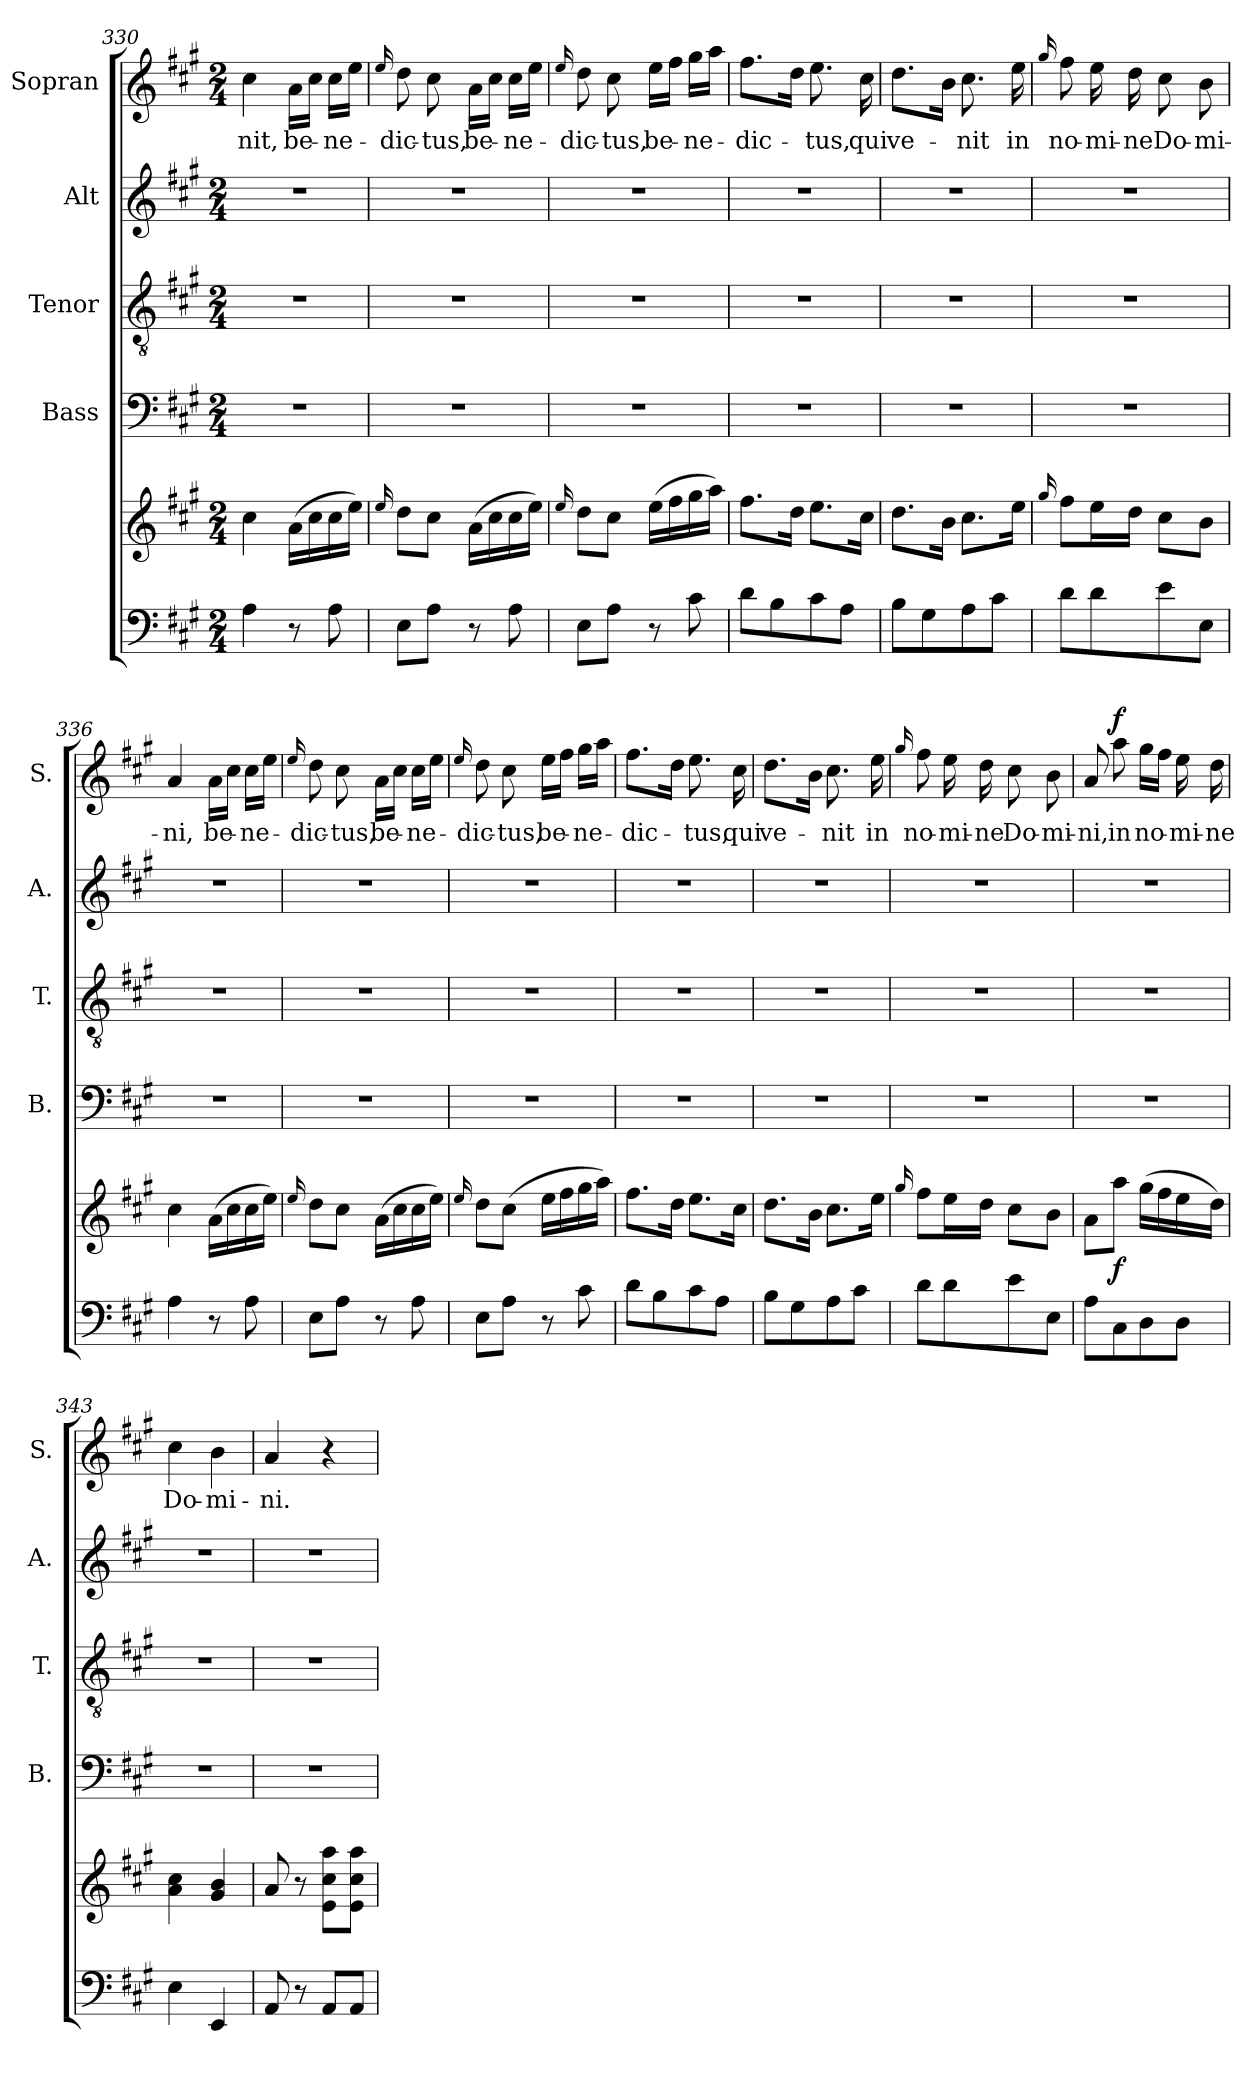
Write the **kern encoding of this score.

**kern	**kern	**dynam	**kern	**kern	**kern	**kern	**text	**dynam
*part5	*part5	*part5	*part4	*part3	*part2	*part1	*part1	*part1
*staff6	*staff5	*staff5/6	*staff4	*staff3	*staff2	*staff1	*staff1	*staff1
*	*	*	*I"Bass	*I"Tenor	*I"Alt	*I"Sopran	*	*
*	*	*	*I'B.	*I'T.	*I'A.	*I'S.	*	*
!!LO:LB:g=z
*clefF4	*clefG2	*	*clefF4	*clefGv2	*clefG2	*clefG2	*	*
*k[f#c#g#]	*k[f#c#g#]	*	*k[f#c#g#]	*k[f#c#g#]	*k[f#c#g#]	*k[f#c#g#]	*	*
*A:	*A:	*	*A:	*A:	*A:	*A:	*	*
*M2/4	*M2/4	*	*M2/4	*M2/4	*M2/4	*M2/4	*	*
=330	=330	=330	=330	=330	=330	=330	=330	=330
!	!	!	!	!	!	!	!LO:LY:b	!
4A\	4cc#\	.	2r	2r	2r	4cc#\	-nit,	.
!	!	!	!	!	!	!	!LO:LY:b	!
8r	(>16a\LL	.	.	.	.	16a\LL	be-	.
.	16cc#\	.	.	.	.	16cc#\JJ	.	.
!	!	!	!	!	!	!	!LO:LY:b	!
8A\	16cc#\	.	.	.	.	16cc#\LL	-ne-	.
.	16ee\JJ)	.	.	.	.	16ee\JJ	.	.
=331	=331	=331	=331	=331	=331	=331	=331	=331
.	16qqee/	.	.	.	.	16qqee/	.	.
!	!	!	!	!	!	!	!LO:LY:b	!
8E\L	8dd\L	.	2r	2r	2r	8dd\	-dic-	.
!	!	!	!	!	!	!	!LO:LY:b	!
8A\J	8cc#\J	.	.	.	.	8cc#\	-tus,	.
!	!	!	!	!	!	!	!LO:LY:b	!
8r	(>16a\LL	.	.	.	.	16a\LL	be-	.
.	16cc#\	.	.	.	.	16cc#\JJ	.	.
!	!	!	!	!	!	!	!LO:LY:b	!
8A\	16cc#\	.	.	.	.	16cc#\LL	-ne-	.
.	16ee\JJ)	.	.	.	.	16ee\JJ	.	.
=332	=332	=332	=332	=332	=332	=332	=332	=332
.	16qqee/	.	.	.	.	16qqee/	.	.
!	!	!	!	!	!	!	!LO:LY:b	!
8E\L	8dd\L	.	2r	2r	2r	8dd\	-dic-	.
!	!	!	!	!	!	!	!LO:LY:b	!
8A\J	8cc#\J	.	.	.	.	8cc#\	-tus,	.
!	!	!	!	!	!	!	!LO:LY:b	!
8r	(>16ee\LL	.	.	.	.	16ee\LL	be-	.
.	16ff#\	.	.	.	.	16ff#\JJ	.	.
!	!	!	!	!	!	!	!LO:LY:b	!
8c#\	16gg#\	.	.	.	.	16gg#\LL	-ne-	.
.	16aa\JJ)	.	.	.	.	16aa\JJ	.	.
=333	=333	=333	=333	=333	=333	=333	=333	=333
!	!	!	!	!	!	!	!LO:LY:b	!
8d\L	8.ff#\L	.	2r	2r	2r	8.ff#\L	-dic-	.
8B\	.	.	.	.	.	.	.	.
.	16dd\Jk	.	.	.	.	16dd\Jk	.	.
!	!	!	!	!	!	!	!LO:LY:b	!
8c#\	8.ee\L	.	.	.	.	8.ee\	-tus,	.
8A\J	.	.	.	.	.	.	.	.
!	!	!	!	!	!	!	!LO:LY:b	!
.	16cc#\Jk	.	.	.	.	16cc#\	qui	.
=334	=334	=334	=334	=334	=334	=334	=334	=334
!	!	!	!	!	!	!	!LO:LY:b	!
8B\L	8.dd\L	.	2r	2r	2r	8.dd\L	ve-	.
8G#\	.	.	.	.	.	.	.	.
.	16b\Jk	.	.	.	.	16b\Jk	.	.
!	!	!	!	!	!	!	!LO:LY:b	!
8A\	8.cc#\L	.	.	.	.	8.cc#\	-nit	.
8c#\J	.	.	.	.	.	.	.	.
!	!	!	!	!	!	!	!LO:LY:b	!
.	16ee\Jk	.	.	.	.	16ee\	in	.
!!LO:PB:g=z
=335	=335	=335	=335	=335	=335	=335	=335	=335
.	16qqgg#/	.	.	.	.	16qqgg#/	.	.
!	!	!	!	!	!	!	!LO:LY:b	!
8d\L	8ff#\L	.	2r	2r	2r	8ff#\	no-	.
!	!	!	!	!	!	!	!LO:LY:b	!
8d\	16ee\L	.	.	.	.	16ee\	-mi-	.
!	!	!	!	!	!	!	!LO:LY:b	!
.	16dd\JJ	.	.	.	.	16dd\	-ne	.
!	!	!	!	!	!	!	!LO:LY:b	!
8e\	8cc#\L	.	.	.	.	8cc#\	Do-	.
!	!	!	!	!	!	!	!LO:LY:b	!
8E\J	8b\J	.	.	.	.	8b\	-mi-	.
=336	=336	=336	=336	=336	=336	=336	=336	=336
!	!	!	!	!	!	!	!LO:LY:b	!
4A\	4cc#\	.	2r	2r	2r	4a/	-ni,	.
!	!	!	!	!	!	!	!LO:LY:b	!
8r	(>16a\LL	.	.	.	.	16a\LL	be-	.
.	16cc#\	.	.	.	.	16cc#\JJ	.	.
!	!	!	!	!	!	!	!LO:LY:b	!
8A\	16cc#\	.	.	.	.	16cc#\LL	-ne-	.
.	16ee\JJ)	.	.	.	.	16ee\JJ	.	.
=337	=337	=337	=337	=337	=337	=337	=337	=337
.	16qqee/	.	.	.	.	16qqee/	.	.
!	!	!	!	!	!	!	!LO:LY:b	!
8E\L	8dd\L	.	2r	2r	2r	8dd\	-dic-	.
!	!	!	!	!	!	!	!LO:LY:b	!
8A\J	8cc#\J	.	.	.	.	8cc#\	-tus,	.
!	!	!	!	!	!	!	!LO:LY:b	!
8r	(>16a\LL	.	.	.	.	16a\LL	be-	.
.	16cc#\	.	.	.	.	16cc#\JJ	.	.
!	!	!	!	!	!	!	!LO:LY:b	!
8A\	16cc#\	.	.	.	.	16cc#\LL	-ne-	.
.	16ee\JJ)	.	.	.	.	16ee\JJ	.	.
=338	=338	=338	=338	=338	=338	=338	=338	=338
.	16qqee/	.	.	.	.	16qqee/	.	.
!	!	!	!	!	!	!	!LO:LY:b	!
8E\L	8dd\L	.	2r	2r	2r	8dd\	-dic-	.
!	!	!	!	!	!	!	!LO:LY:b	!
8A\J	(>8cc#\J	.	.	.	.	8cc#\	-tus,	.
!	!	!	!	!	!	!	!LO:LY:b	!
8r	16ee\LL	.	.	.	.	16ee\LL	be-	.
.	16ff#\	.	.	.	.	16ff#\JJ	.	.
!	!	!	!	!	!	!	!LO:LY:b	!
8c#\	16gg#\	.	.	.	.	16gg#\LL	-ne-	.
.	16aa\JJ)	.	.	.	.	16aa\JJ	.	.
=339	=339	=339	=339	=339	=339	=339	=339	=339
!	!	!	!	!	!	!	!LO:LY:b	!
8d\L	8.ff#\L	.	2r	2r	2r	8.ff#\L	-dic-	.
8B\	.	.	.	.	.	.	.	.
.	16dd\Jk	.	.	.	.	16dd\Jk	.	.
!	!	!	!	!	!	!	!LO:LY:b	!
8c#\	8.ee\L	.	.	.	.	8.ee\	-tus,	.
8A\J	.	.	.	.	.	.	.	.
!	!	!	!	!	!	!	!LO:LY:b	!
.	16cc#\Jk	.	.	.	.	16cc#\	qui	.
!!LO:LB:g=z
=340	=340	=340	=340	=340	=340	=340	=340	=340
!	!	!	!	!	!	!	!LO:LY:b	!
8B\L	8.dd\L	.	2r	2r	2r	8.dd\L	ve-	.
8G#\	.	.	.	.	.	.	.	.
.	16b\Jk	.	.	.	.	16b\Jk	.	.
!	!	!	!	!	!	!	!LO:LY:b	!
8A\	8.cc#\L	.	.	.	.	8.cc#\	-nit	.
8c#\J	.	.	.	.	.	.	.	.
!	!	!	!	!	!	!	!LO:LY:b	!
.	16ee\Jk	.	.	.	.	16ee\	in	.
=341	=341	=341	=341	=341	=341	=341	=341	=341
.	16qqgg#/	.	.	.	.	16qqgg#/	.	.
!	!	!	!	!	!	!	!LO:LY:b	!
8d\L	8ff#\L	.	2r	2r	2r	8ff#\	no-	.
!	!	!	!	!	!	!	!LO:LY:b	!
8d\	16ee\L	.	.	.	.	16ee\	-mi-	.
!	!	!	!	!	!	!	!LO:LY:b	!
.	16dd\JJ	.	.	.	.	16dd\	-ne	.
!	!	!	!	!	!	!	!LO:LY:b	!
8e\	8cc#\L	.	.	.	.	8cc#\	Do-	.
!	!	!	!	!	!	!	!LO:LY:b	!
8E\J	8b\J	.	.	.	.	8b\	-mi-	.
=342	=342	=342	=342	=342	=342	=342	=342	=342
!	!	!	!	!	!	!	!LO:LY:b	!
8A\L	8a\L	.	2r	2r	2r	8a/	-ni,	.
!	!	!LO:DY:b	!	!	!	!	!LO:LY:b	!LO:DY:a
8C#\	8aa\J	f	.	.	.	8aa\	in	f
!	!	!	!	!	!	!	!LO:LY:b	!
8D\	(>16gg#\LL	.	.	.	.	16gg#\LL	no-	.
.	16ff#\	.	.	.	.	16ff#\JJ	.	.
!	!	!	!	!	!	!	!LO:LY:b	!
8D\J	16ee\	.	.	.	.	16ee\	-mi-	.
!	!	!	!	!	!	!	!LO:LY:b	!
.	16dd\JJ)	.	.	.	.	16dd\	-ne	.
=343	=343	=343	=343	=343	=343	=343	=343	=343
!	!	!	!	!	!	!	!LO:LY:b	!
4E\	4a\ 4cc#\	.	2r	2r	2r	4cc#\	Do-	.
!	!	!	!	!	!	!	!LO:LY:b	!
4EE/	4g#/ 4b/	.	.	.	.	4b\	-mi-	.
=344	=344	=344	=344	=344	=344	=344	=344	=344
!	!	!	!	!	!	!	!LO:LY:b	!
8AA/	8a/	.	2r	2r	2r	4a/	-ni.	.
8r	8r	.	.	.	.	.	.	.
8AA/L	8e\ 8cc#\ 8aa\L	.	.	.	.	4r	.	.
8AA/J	8e\ 8cc#\ 8aa\J	.	.	.	.	.	.	.
=	=	=	=	=	=	=	=	=
*-	*-	*-	*-	*-	*-	*-	*-	*-
